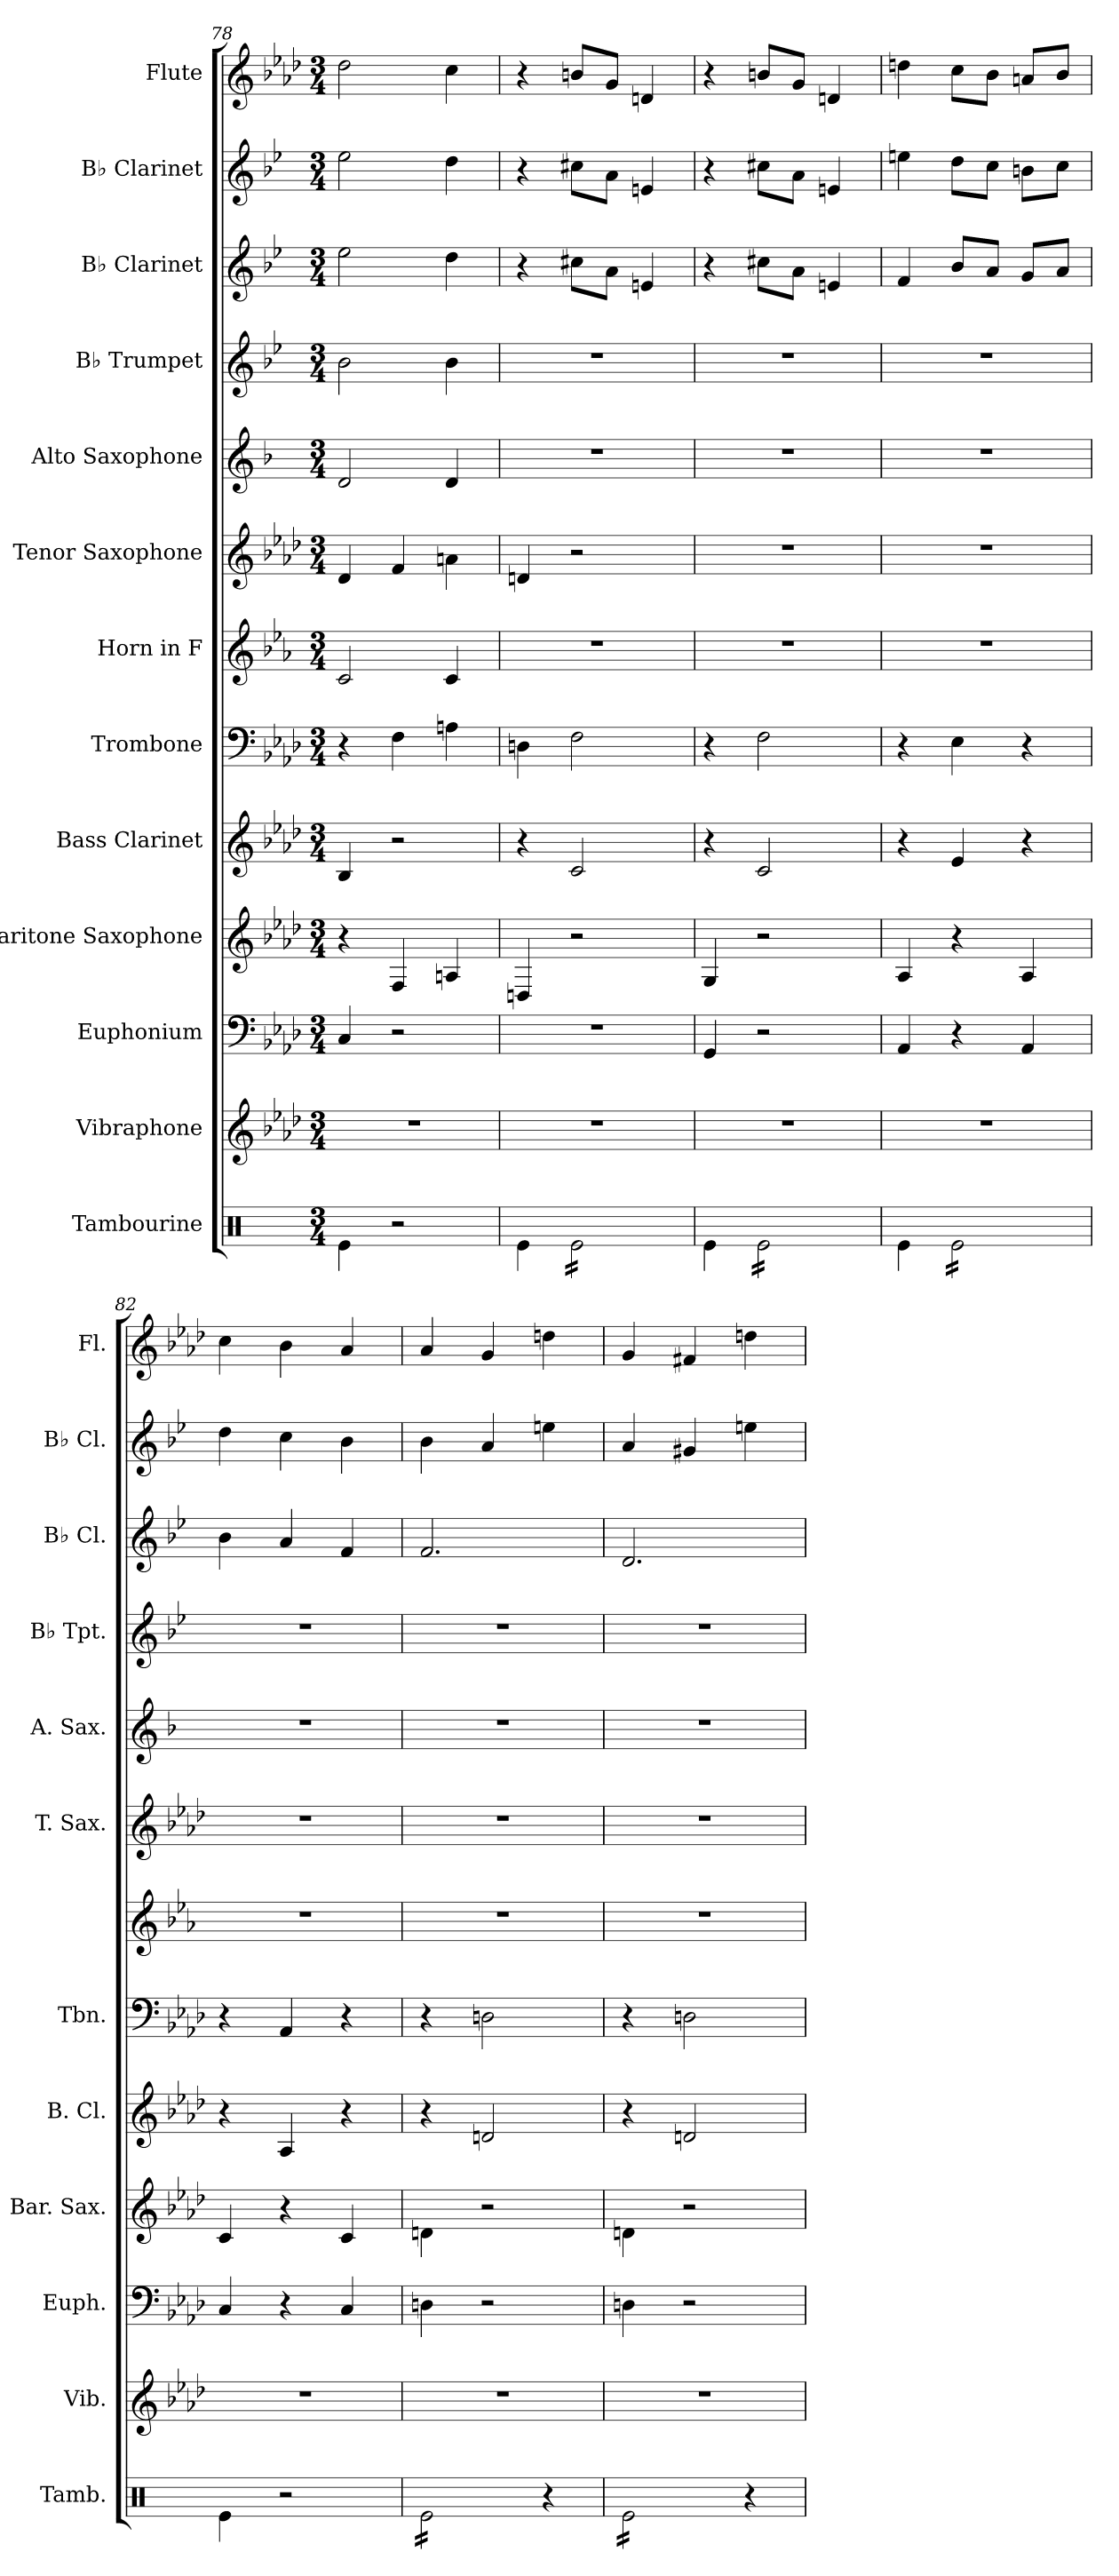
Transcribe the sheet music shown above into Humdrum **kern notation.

**kern	**kern	**kern	**kern	**kern	**kern	**kern	**kern	**kern	**kern	**kern	**kern	**kern
*part13	*part12	*part11	*part10	*part9	*part8	*part7	*part6	*part5	*part4	*part3	*part2	*part1
*staff13	*staff12	*staff11	*staff10	*staff9	*staff8	*staff7	*staff6	*staff5	*staff4	*staff3	*staff2	*staff1
*I"Tambourine	*I"Vibraphone	*I"Euphonium	*I"Baritone Saxophone	*I"Bass Clarinet	*I"Trombone	*I"Horn in F	*I"Tenor Saxophone	*I"Alto Saxophone	*I"B♭ Trumpet	*I"B♭ Clarinet	*I"B♭ Clarinet	*I"Flute
*I'Tamb.	*I'Vib.	*I'Euph.	*I'Bar. Sax.	*I'B. Cl.	*I'Tbn.	*	*I'T. Sax.	*I'A. Sax.	*I'B♭ Tpt.	*I'B♭ Cl.	*I'B♭ Cl.	*I'Fl.
*clefX	*clefG2	*clefF4	*clefG2	*clefG2	*clefF4	*clefG2	*clefG2	*clefG2	*clefG2	*clefG2	*clefG2	*clefG2
*	*	*	*ITrd12c21	*ITrd8c14	*	*ITrd4c7	*ITrd8c14	*ITrd5c9	*ITrd1c2	*ITrd1c2	*ITrd1c2	*
*k[]	*k[b-e-a-d-]	*k[b-e-a-d-]	*k[b-e-a-d-]	*k[b-e-a-d-]	*k[b-e-a-d-]	*k[b-e-a-d-]	*k[b-e-a-d-]	*k[b-e-a-d-]	*k[b-e-a-d-]	*k[b-e-a-d-]	*k[b-e-a-d-]	*k[b-e-a-d-]
*M3/4	*M3/4	*M3/4	*M3/4	*M3/4	*M3/4	*M3/4	*M3/4	*M3/4	*M3/4	*M3/4	*M3/4	*M3/4
=78	=78	=78	=78	=78	=78	=78	=78	=78	=78	=78	=78	=78
4Re\	2.r	4C/	4r	4BB-/	4r	2F/	4D-/	2F/	2a-\	2dd-\	2dd-\	2dd-\
2r	.	2r	4FF/	2r	4F\	.	4F/	.	.	.	.	.
.	.	.	4AAn/	.	4An\	4F/	4An\	4F/	4a-\	4cc\	4cc\	4cc\
=79	=79	=79	=79	=79	=79	=79	=79	=79	=79	=79	=79	=79
4Re\	2.r	2.r	4DDn/	4r	4Dn\	2.r	4Dn/	2.r	2.r	4r	4r	4r
*tremolo	*	*	*	*	*	*	*	*	*	*	*	*
16Re\LL	.	.	2r	2C/	2F\	.	2r	.	.	8bn\L	8bn\L	8bn/L
16Re\	.	.	.	.	.	.	.	.	.	.	.	.
16Re\	.	.	.	.	.	.	.	.	.	8g\J	8g\J	8g/J
16Re\	.	.	.	.	.	.	.	.	.	.	.	.
16Re\	.	.	.	.	.	.	.	.	.	4dn/	4dn/	4dn/
16Re\	.	.	.	.	.	.	.	.	.	.	.	.
16Re\	.	.	.	.	.	.	.	.	.	.	.	.
16Re\JJ	.	.	.	.	.	.	.	.	.	.	.	.
*Xtremolo	*	*	*	*	*	*	*	*	*	*	*	*
=80	=80	=80	=80	=80	=80	=80	=80	=80	=80	=80	=80	=80
4Re\	2.r	4GG/	4GG/	4r	4r	2.r	2.r	2.r	2.r	4r	4r	4r
*tremolo	*	*	*	*	*	*	*	*	*	*	*	*
16Re\LL	.	2r	2r	2C/	2F\	.	.	.	.	8bn\L	8bn\L	8bn/L
16Re\	.	.	.	.	.	.	.	.	.	.	.	.
16Re\	.	.	.	.	.	.	.	.	.	8g\J	8g\J	8g/J
16Re\	.	.	.	.	.	.	.	.	.	.	.	.
16Re\	.	.	.	.	.	.	.	.	.	4dn/	4dn/	4dn/
16Re\	.	.	.	.	.	.	.	.	.	.	.	.
16Re\	.	.	.	.	.	.	.	.	.	.	.	.
16Re\JJ	.	.	.	.	.	.	.	.	.	.	.	.
*Xtremolo	*	*	*	*	*	*	*	*	*	*	*	*
=81	=81	=81	=81	=81	=81	=81	=81	=81	=81	=81	=81	=81
4Re\	2.r	4AA-/	4AA-/	4r	4r	2.r	2.r	2.r	2.r	4e-/	4ddn\	4ddn\
*tremolo	*	*	*	*	*	*	*	*	*	*	*	*
16Re\LL	.	4r	4r	4E-/	4E-\	.	.	.	.	8a-/L	8cc\L	8cc\L
16Re\	.	.	.	.	.	.	.	.	.	.	.	.
16Re\	.	.	.	.	.	.	.	.	.	8g/J	8b-\J	8b-\J
16Re\	.	.	.	.	.	.	.	.	.	.	.	.
16Re\	.	4AA-/	4AA-/	4r	4r	.	.	.	.	8f/L	8an\L	8an/L
16Re\	.	.	.	.	.	.	.	.	.	.	.	.
16Re\	.	.	.	.	.	.	.	.	.	8g/J	8b-\J	8b-/J
16Re\JJ	.	.	.	.	.	.	.	.	.	.	.	.
*Xtremolo	*	*	*	*	*	*	*	*	*	*	*	*
=82	=82	=82	=82	=82	=82	=82	=82	=82	=82	=82	=82	=82
4Re\	2.r	4C/	4C/	4r	4r	2.r	2.r	2.r	2.r	4a-\	4cc\	4cc\
2r	.	4r	4r	4AA-/	4AA-/	.	.	.	.	4g/	4b-\	4b-\
.	.	4C/	4C/	4r	4r	.	.	.	.	4e-/	4a-\	4a-/
!!LO:PB:g=z
=83	=83	=83	=83	=83	=83	=83	=83	=83	=83	=83	=83	=83
*tremolo	*	*	*	*	*	*	*	*	*	*	*	*
16Re\LL	2.r	4Dn\	4Dn\	4r	4r	2.r	2.r	2.r	2.r	2.e-/	4a-\	4a-/
16Re\	.	.	.	.	.	.	.	.	.	.	.	.
16Re\	.	.	.	.	.	.	.	.	.	.	.	.
16Re\	.	.	.	.	.	.	.	.	.	.	.	.
16Re\	.	2r	2r	2Dn/	2Dn\	.	.	.	.	.	4g/	4g/
16Re\	.	.	.	.	.	.	.	.	.	.	.	.
16Re\	.	.	.	.	.	.	.	.	.	.	.	.
16Re\JJ	.	.	.	.	.	.	.	.	.	.	.	.
4r	.	.	.	.	.	.	.	.	.	.	4ddn\	4ddn\
=84	=84	=84	=84	=84	=84	=84	=84	=84	=84	=84	=84	=84
16Re\LL	2.r	4Dn\	4Dn\	4r	4r	2.r	2.r	2.r	2.r	2.c/	4g/	4g/
16Re\	.	.	.	.	.	.	.	.	.	.	.	.
16Re\	.	.	.	.	.	.	.	.	.	.	.	.
16Re\	.	.	.	.	.	.	.	.	.	.	.	.
16Re\	.	2r	2r	2Dn/	2Dn\	.	.	.	.	.	4f#X/	4f#X/
16Re\	.	.	.	.	.	.	.	.	.	.	.	.
16Re\	.	.	.	.	.	.	.	.	.	.	.	.
16Re\JJ	.	.	.	.	.	.	.	.	.	.	.	.
*Xtremolo	*	*	*	*	*	*	*	*	*	*	*	*
4r	.	.	.	.	.	.	.	.	.	.	4ddn\	4ddn\
=	=	=	=	=	=	=	=	=	=	=	=	=
*-	*-	*-	*-	*-	*-	*-	*-	*-	*-	*-	*-	*-
